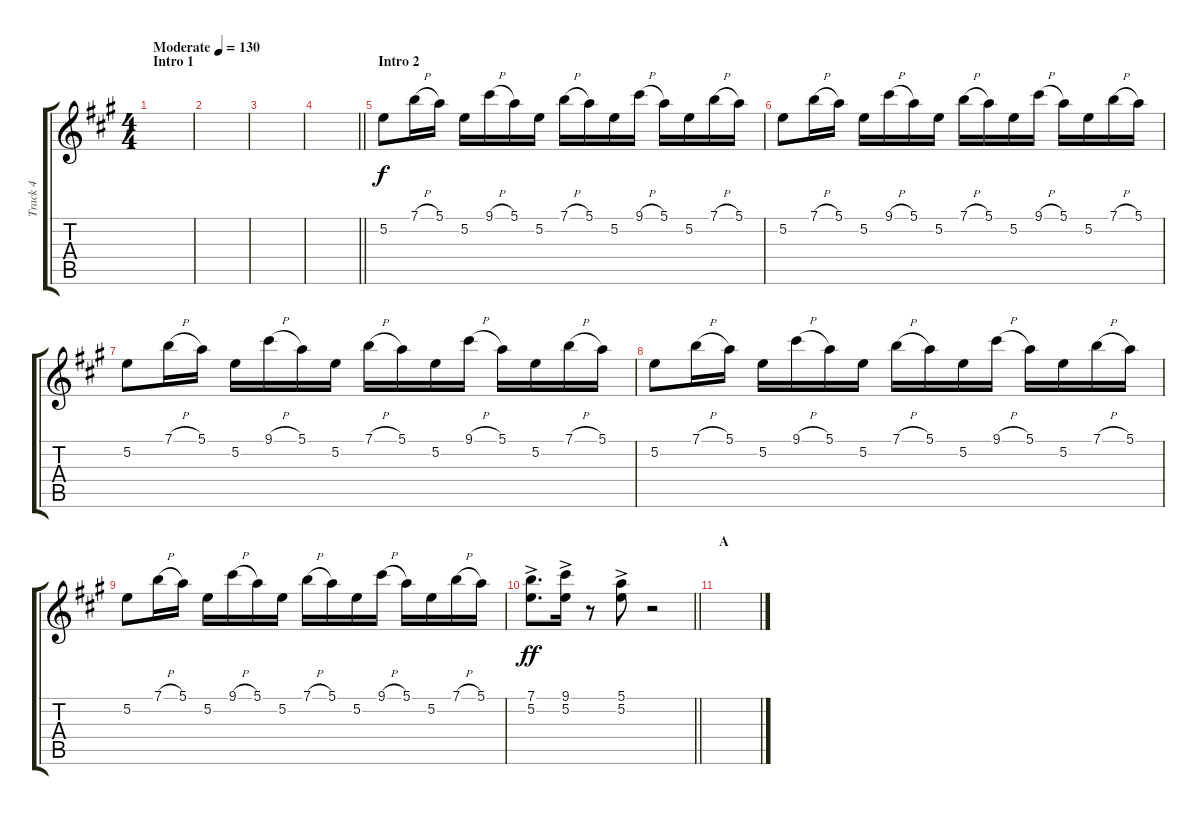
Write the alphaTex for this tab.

\track ("Track 4" "Track 4") {instrument acousticguitarsteel}
\staff {score tabs}
\tuning (E4 B3 G3 D3 A2 E2) {hide}
\ts (4 4)
\section ("" "Intro 1")
\tempo (130 "Moderate")
\clef g2
\ks a
|
|
|
\barLineRight lightlight
|
\section ("" "Intro 2")
5.2.8 7.1{h}.16 5.1.16 5.2.16 9.1{h}.16 5.1.16 5.2.16 7.1{h}.16 5.1.16 5.2.16 9.1{h}.16 5.1.16 5.2.16 7.1{h}.16 5.1.16 |
5.2.8 7.1{h}.16 5.1.16 5.2.16 9.1{h}.16 5.1.16 5.2.16 7.1{h}.16 5.1.16 5.2.16 9.1{h}.16 5.1.16 5.2.16 7.1{h}.16 5.1.16 |
5.2.8 7.1{h}.16 5.1.16 5.2.16 9.1{h}.16 5.1.16 5.2.16 7.1{h}.16 5.1.16 5.2.16 9.1{h}.16 5.1.16 5.2.16 7.1{h}.16 5.1.16 |
5.2.8 7.1{h}.16 5.1.16 5.2.16 9.1{h}.16 5.1.16 5.2.16 7.1{h}.16 5.1.16 5.2.16 9.1{h}.16 5.1.16 5.2.16 7.1{h}.16 5.1.16 |
5.2.8 7.1{h}.16 5.1.16 5.2.16 9.1{h}.16 5.1.16 5.2.16 7.1{h}.16 5.1.16 5.2.16 9.1{h}.16 5.1.16 5.2.16 7.1{h}.16 5.1.16 |
\barLineRight lightlight
(7.1{ac} 5.2).8{d dy ff} (9.1{ac} 5.2).16 r.8 (5.1{ac} 5.2).8 r.2 |
\section ("" "A")
